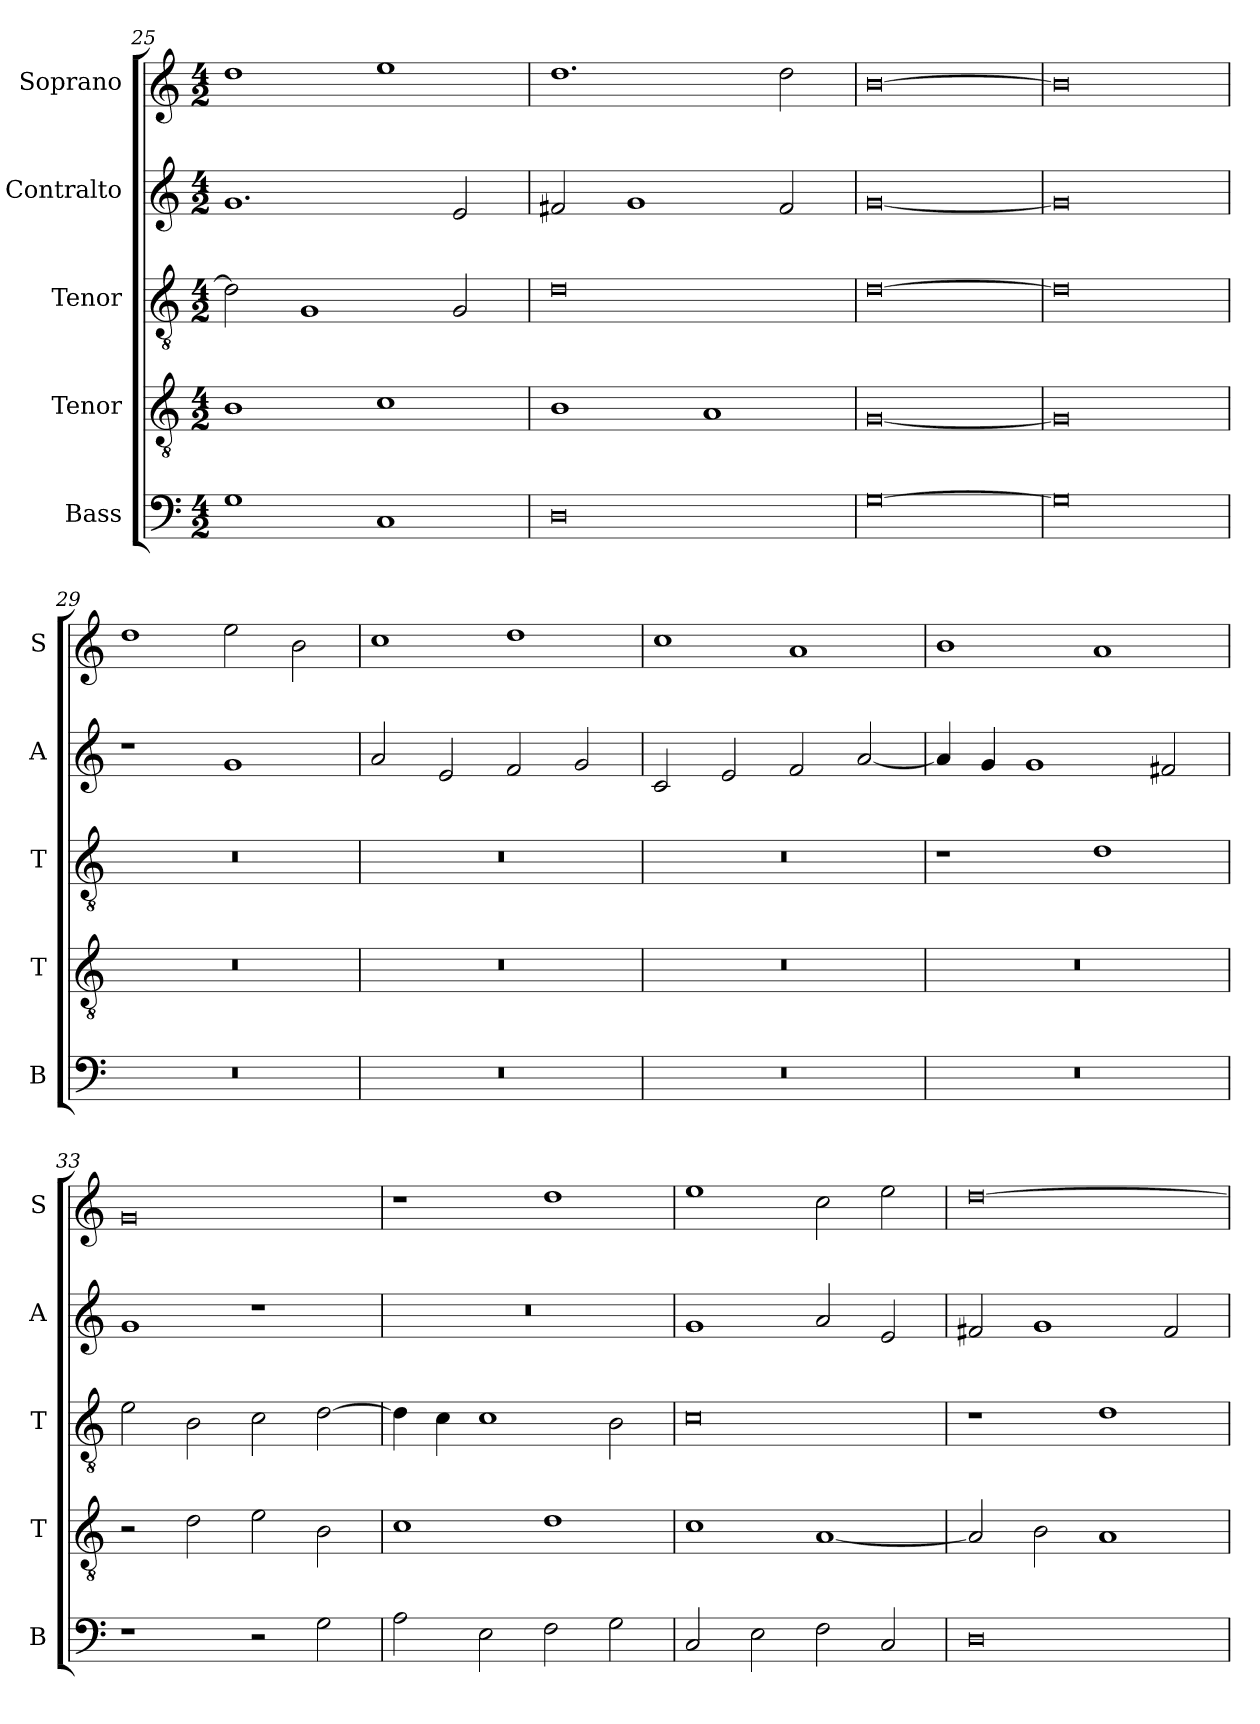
**kern	**kern	**kern	**kern	**kern
*part5	*part4	*part3	*part2	*part1
*staff5	*staff4	*staff3	*staff2	*staff1
*I"Bass	*I"Tenor	*I"Tenor	*I"Contralto	*I"Soprano
*I'B	*I'T	*I'T	*I'A	*I'S
*clefF4	*clefGv2	*clefGv2	*clefG2	*clefG2
*k[]	*k[]	*k[]	*k[]	*k[]
*G:mix	*G:mix	*G:mix	*G:mix	*G:mix
*M4/2	*M4/2	*M4/2	*M4/2	*M4/2
=25	=25	=25	=25	=25
1G	1B	2d]	1.g	1dd
.	.	1G	.	.
1C	1c	.	.	1ee
.	.	2G	2e	.
=26	=26	=26	=26	=26
0D	1B	0d	2f#X	1.dd
.	.	.	1g	.
.	1A	.	.	.
.	.	.	2f#	2dd
=27	=27	=27	=27	=27
[0G	[0G	[0d	[0g	[0b
=28	=28	=28	=28	=28
0G]	0G]	0d]	0g]	0b]
=29	=29	=29	=29	=29
0r	0r	0r	1r	1dd
.	.	.	1g	2ee
.	.	.	.	2b
=30	=30	=30	=30	=30
0r	0r	0r	2a	1cc
.	.	.	2e	.
.	.	.	2f	1dd
.	.	.	2g	.
=31	=31	=31	=31	=31
0r	0r	0r	2c	1cc
.	.	.	2e	.
.	.	.	2f	1a
.	.	.	[2a	.
=32	=32	=32	=32	=32
0r	0r	1r	4a]	1b
.	.	.	4g	.
.	.	.	1g	.
.	.	1d	.	1a
.	.	.	2f#X	.
=33	=33	=33	=33	=33
1r	2r	2e	1g	0g
.	2d	2B	.	.
2r	2e	2c	1r	.
2G	2B	[2d	.	.
=34	=34	=34	=34	=34
2A	1c	4d]	0r	1r
.	.	4c	.	.
2E	.	1c	.	.
2F	1d	.	.	1dd
2G	.	2B	.	.
=35	=35	=35	=35	=35
2C	1c	0c	1g	1ee
2E	.	.	.	.
2F	[1A	.	2a	2cc
2C	.	.	2e	2ee
=36	=36	=36	=36	=36
0D	2A]	1r	2f#X	[0dd
.	2B	.	1g	.
.	1A	1d	.	.
.	.	.	2f#	.
=	=	=	=	=
*-	*-	*-	*-	*-
